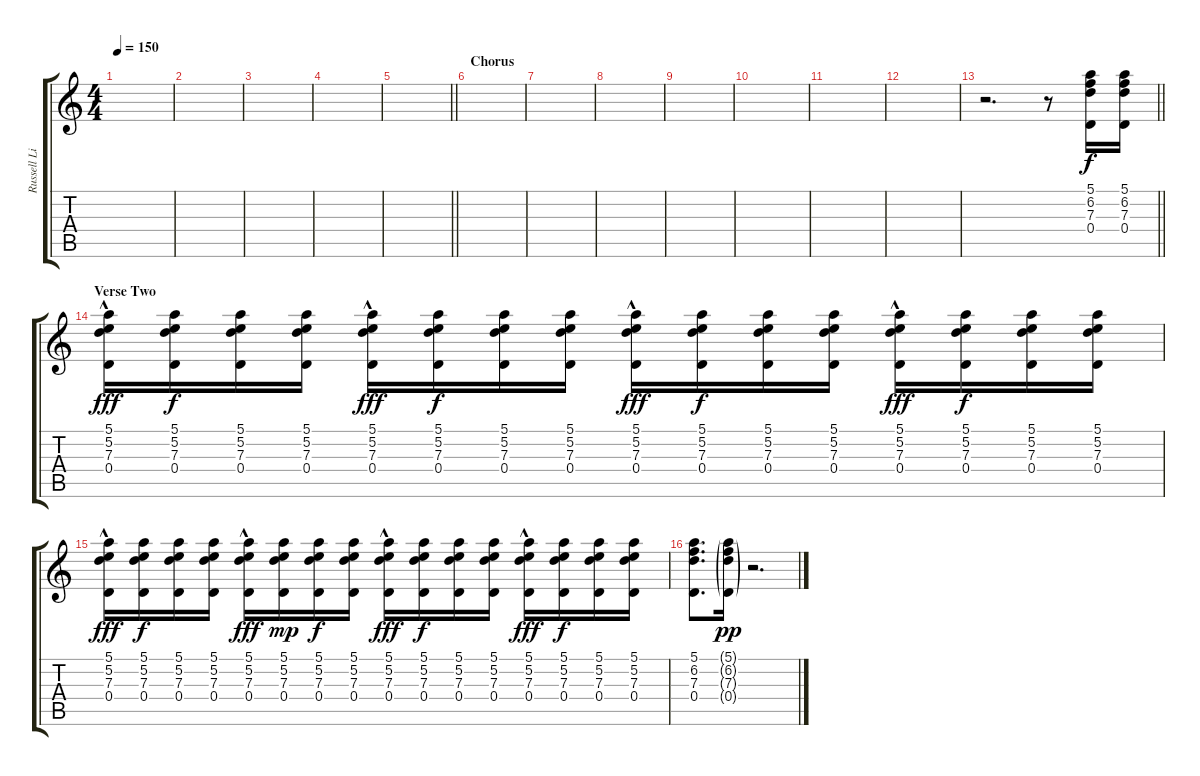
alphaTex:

\track ("Russell Lissack" "Russell Li") {instrument acousticguitarsteel}
\staff {score tabs}
\tuning (E4 B3 G3 D3 A2 E2) {hide}
\ts (4 4)
\tempo 150
\clef g2
\ks c
|
|
|
|
\barLineRight lightlight
|
\section ("" "Chorus")
|
|
|
|
|
|
|
\barLineRight lightlight
r.2{d balance 6 instrument electricguitarclean} r.8 (5.1 6.2 7.3 0.4).16 (5.1 6.2 7.3 0.4).16 |
\section ("" "Verse Two")
(5.1{hac} 5.2{hac} 7.3{hac} 0.4{hac}).16{dy fff} (5.1 5.2 7.3 0.4).16{dy f} (5.1 5.2 7.3 0.4).16 (5.1 5.2 7.3 0.4).16 (5.1{hac} 5.2{hac} 7.3{hac} 0.4{hac}).16{dy fff} (5.1 5.2 7.3 0.4).16{dy f} (5.1 5.2 7.3 0.4).16 (5.1 5.2 7.3 0.4).16 (5.1{hac} 5.2{hac} 7.3{hac} 0.4{hac}).16{dy fff} (5.1 5.2 7.3 0.4).16{dy f} (5.1 5.2 7.3 0.4).16 (5.1 5.2 7.3 0.4).16 (5.1{hac} 5.2{hac} 7.3{hac} 0.4{hac}).16{dy fff} (5.1 5.2 7.3 0.4).16{dy f} (5.1 5.2 7.3 0.4).16 (5.1 5.2 7.3 0.4).16 |
(5.1{hac} 5.2{hac} 7.3{hac} 0.4{hac}).16{dy fff} (5.1 5.2 7.3 0.4).16{dy f} (5.1 5.2 7.3 0.4).16 (5.1 5.2 7.3 0.4).16 (5.1{hac} 5.2{hac} 7.3{hac} 0.4{hac}).16{dy fff} (5.1 5.2 7.3 0.4).16{dy mp} (5.1 5.2 7.3 0.4).16{dy f} (5.1 5.2 7.3 0.4).16 (5.1{hac} 5.2{hac} 7.3{hac} 0.4{hac}).16{dy fff} (5.1 5.2 7.3 0.4).16{dy f} (5.1 5.2 7.3 0.4).16 (5.1 5.2 7.3 0.4).16 (5.1{hac} 5.2{hac} 7.3{hac} 0.4{hac}).16{dy fff} (5.1 5.2 7.3 0.4).16{dy f} (5.1 5.2 7.3 0.4).16 (5.1 5.2 7.3 0.4).16 |
(5.1 6.2 7.3 0.4).8{d} (5.1{g} 6.2{g} 7.3{g} 0.4{g}).16{dy pp} r.2{d}
